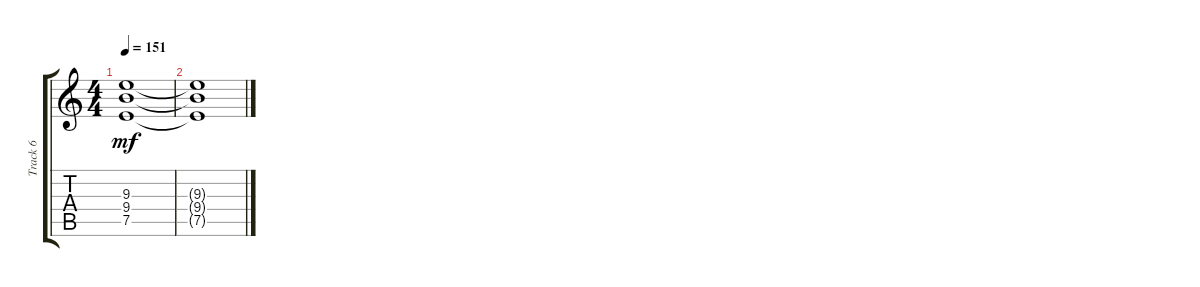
\track ("Track 6" "Track 6") {instrument acousticguitarsteel}
\staff {score tabs}
\tuning (E4 B3 G3 D3 A2 E2) {hide}
\ts (4 4)
\tempo 151
\clef g2
\ks c
(9.3 9.4 7.5).1{dy mf} |
(9.3{t} 9.4{t} 7.5{t}).1
